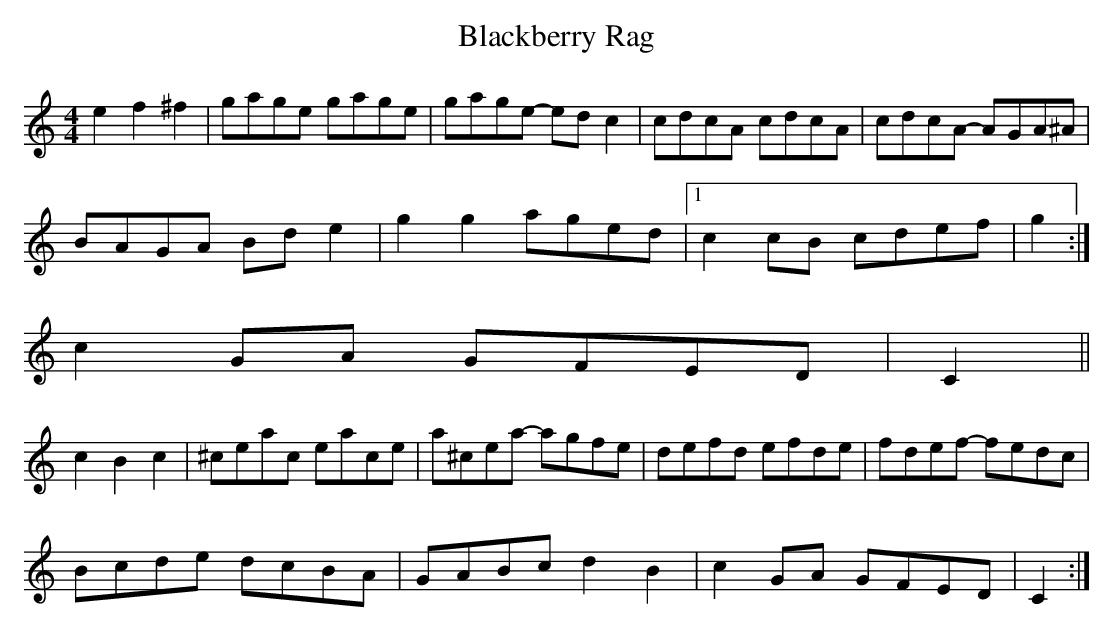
X:1
T:Blackberry Rag
M:4/4
L:1/8
K:C
e2 f2 ^f2 | gage gage  | gage-  ed c2 |  cdcA  cdcA | cdcA- AGA^A   |
            BAGA Bd e2 | g2 g2  aged  |1 c2 cB cdef | g2           :|
                                       2 c2 GA GFED | C2           ||
c2 B2  c2 | ^ceac eace | a^cea- agfe  | defd   efde | fdef- fedc    |
             Bcde dcBA | GABc   d2 B2 |  c2 GA GFED | C2           :|
